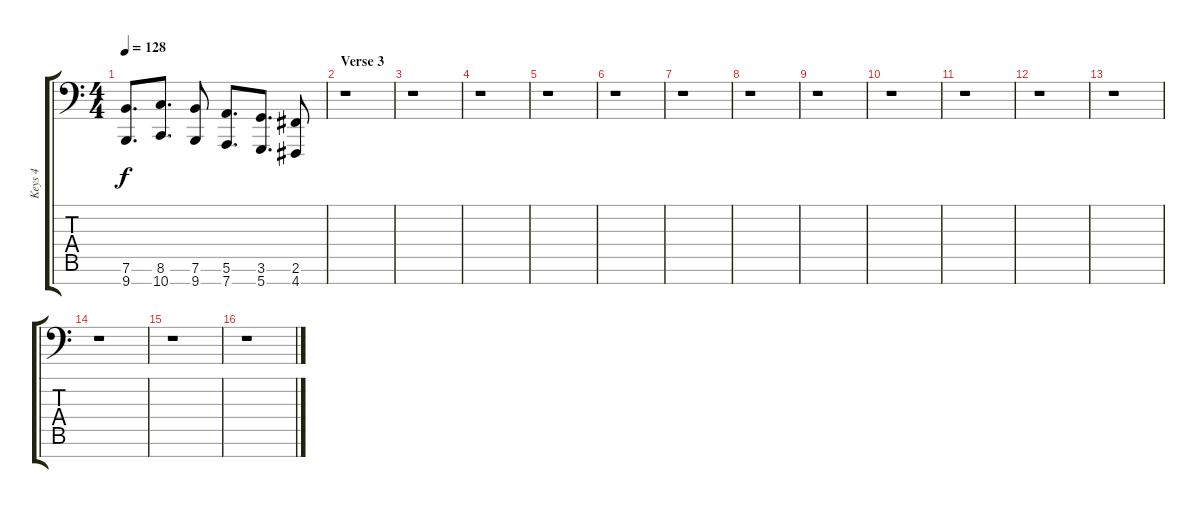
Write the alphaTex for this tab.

\track ("Keys 4" "Keys 4") {instrument lead2sawtooth}
\staff {score tabs}
\tuning (E4 B3 G3 D3 A2 E2 D1) {hide}
\ts (4 4)
\tempo 128
\clef f4
\ks c
(7.6 9.7).8{d dy f} (8.6 10.7).8{d} (7.6 9.7).8 (5.6 7.7).8{d} (3.6 5.7).8{d} (2.6 4.7).8 |
\section ("" "Verse 3")
r.1 |
r.1 |
r.1 |
r.1 |
r.1 |
r.1 |
r.1 |
r.1 |
r.1 |
r.1 |
r.1 |
r.1 |
r.1 |
r.1 |
r.1
